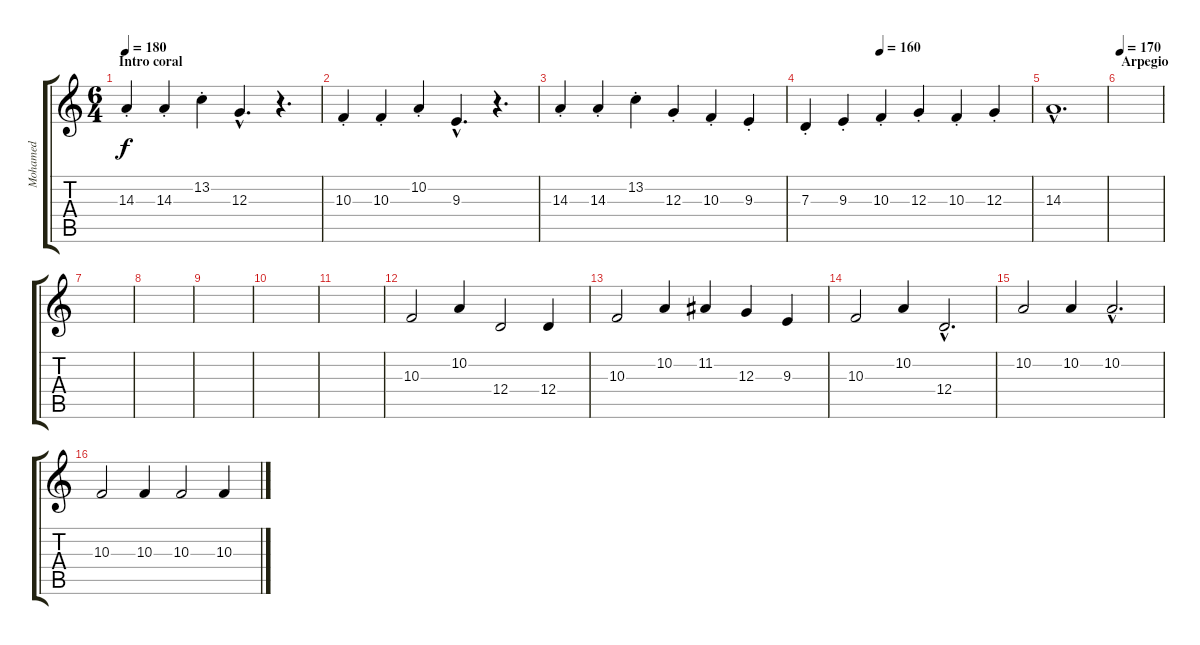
\track ("Mohamed" "Mohamed") {instrument violin}
\staff {score tabs}
\tuning (E4 B3 G3 D3 A2 E2) {hide}
\ts (6 4)
\section ("" "Intro coral")
\tempo 180
\tempo 188
\tempo 180
\clef g2
\ks c
14.3{st}.4{dy f volume 15 instrument violin} 14.3{st}.4 13.2{st}.4 12.3{hac}.4{d} r.4{d} |
10.3{st}.4 10.3{st}.4 10.2{st}.4 9.3{hac}.4{d} r.4{d} |
14.3{st}.4 14.3{st}.4 13.2{st}.4 12.3{st}.4 10.3{st}.4 9.3{st}.4 |
\tempo (160 0.3333333333333333)
7.3{st}.4 9.3{st}.4 10.3{st}.4 12.3{st}.4 10.3{st}.4 12.3{st}.4 |
14.3{hac}.1{d} |
\section ("" "Arpegio")
\tempo 170
|
|
|
|
|
|
10.3.2{volume 12} 10.2.4 12.4.2 12.4.4 |
10.3.2 10.2.4 11.2.4 12.3.4 9.3.4 |
10.3.2 10.2.4 12.4{hac}.2{d} |
10.2.2 10.2.4 10.2{hac}.2{d} |
10.3.2 10.3.4 10.3.2 10.3.4
